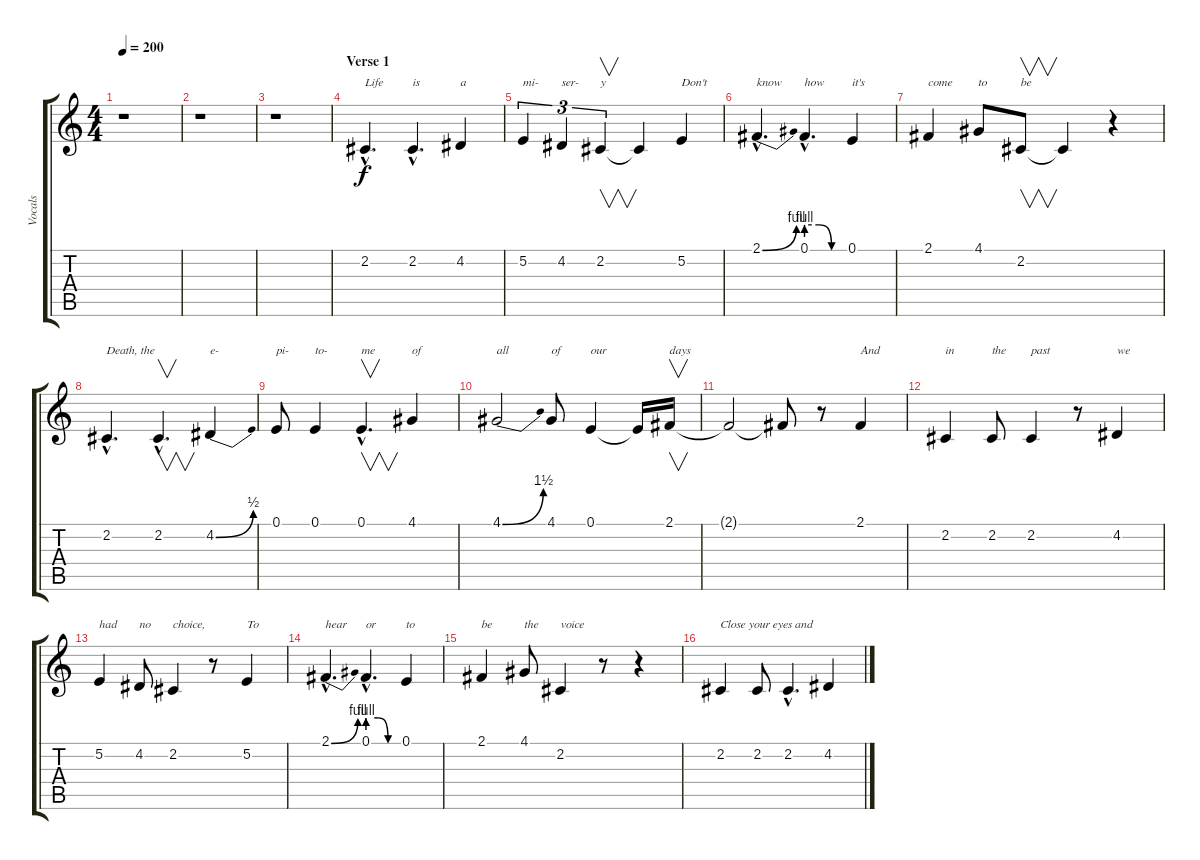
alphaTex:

\track ("Vocals" "Vocals") {instrument lead2sawtooth}
\staff {score tabs}
\tuning (E4 B3 G3 D3 A2 E2) {hide}
\ts (4 4)
\tempo 200
\clef g2
\ks c
r.1{dy f} |
r.1 |
r.1 |
\section ("" "Verse 1")
2.2{hac}.4{d txt "Life"} 2.2{hac}.4{d txt "is"} 4.2.4{txt "a"} |
5.2.4{tu (3 2) txt "mi-"} 4.2.4{tu (3 2) txt "ser-"} 2.2.4{v tu (3 2) txt "y"} 2.2{t}.4 5.2.4{txt "Don't"} |
2.1{be (bend 0 0 60 4) hac}.4{d txt "know"} 0.1{be (custom 0 4 20 4 40 0 60 0) hac}.4{d txt "how"} 0.1.4{txt "it's"} |
2.1.4{txt "come"} 4.1.8{txt "to"} 2.2.8{v txt "be"} 2.2{t}.4 r.4 |
2.2{hac}.4{d txt "Death, the"} 2.2{hac}.4{v d} 4.2{be (bend 0 0 60 2)}.4{txt "e-"} |
0.1.8{txt "pi-"} 0.1.4{txt "to-"} 0.1{hac}.4{v d txt "me"} 4.1.4{txt "of"} |
4.1{be (bend 0 0 60 6)}.2{txt "all"} 4.1.8{txt "of"} 0.1.4{txt "our"} 0.1{t}.16 2.1.16{v txt "days"} |
2.1{t}.2 2.1{t}.8 r.8 2.1.4{txt "And"} |
2.2.4{txt "in"} 2.2.8{txt "the"} 2.2.4{txt "past"} r.8 4.2.4{txt "we"} |
5.2.4{txt "had"} 4.2.8{txt "no"} 2.2.4{txt "choice,"} r.8 5.2.4{txt "To"} |
2.1{be (bend 0 0 60 4) hac}.4{d txt "hear"} 0.1{be (custom 0 4 20 4 40 0 60 0) hac}.4{d txt "or"} 0.1.4{txt "to"} |
2.1.4{txt "be"} 4.1.8{txt "the"} 2.2.4{txt "voice"} r.8 r.4 |
2.2.4{txt "Close your eyes and"} 2.2.8 2.2{hac}.4{d} 4.2.4
